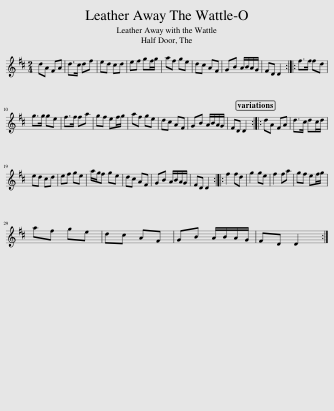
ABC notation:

X:1
L:1/8
M:2/4
I:linebreak $
K:D
V:1 treble
V:1
 dA FA | d>c df | ed cd | ef gf/g/ | af ge | %5
 dc AF | GB A/B/A/G/ | FD D2 :: f>f fd |$ g>g ge | %10
 f>f fa | gf ef/g/ | af ge | dc AF | GB A/B/A/G/ | %15
 FD D2 :: dA FA | d>c dc/d/ |$ ed cd | ef ge | %20
 a/g/f ge | dc AF | GB A/B/A/G/ | FD D2 :: f2 fd | %25
 g2 ge | f2 fa | gf ef/g/ |$ af ge | dc AF | %30
 GB A/B/A/G/ | FD D2 :| %32
